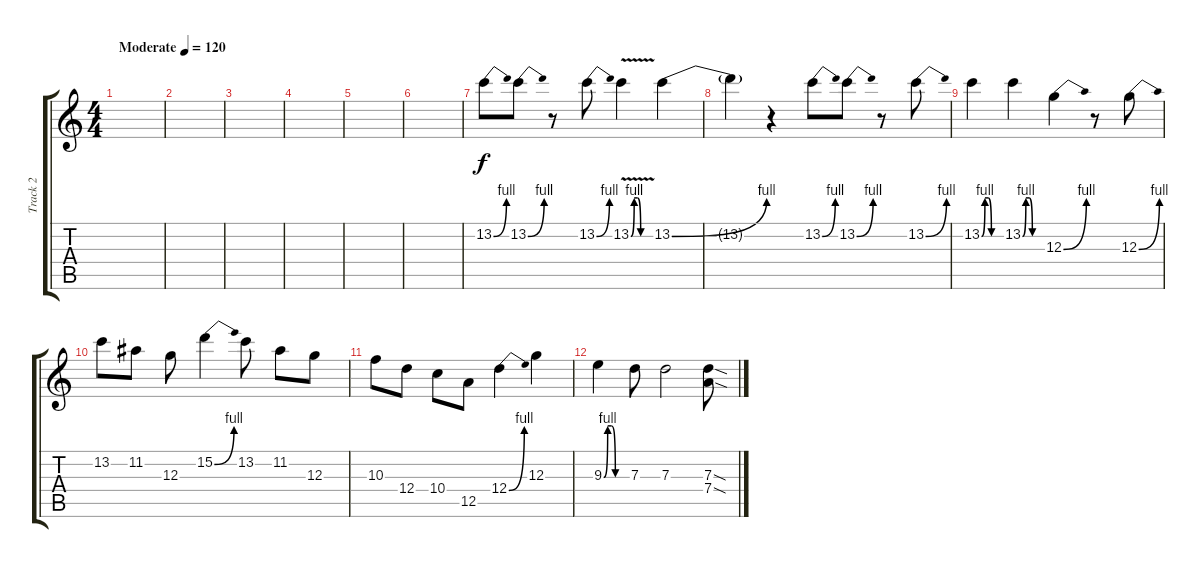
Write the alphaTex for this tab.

\track ("Track 2" "Track 2") {instrument distortionguitar}
\staff {score tabs}
\tuning (E4 B3 G3 D3 A2 E2) {hide}
\ts (4 4)
\tempo (120 "Moderate")
\clef g2
\ks c
|
|
|
|
|
|
13.2{be (bend 0 0 60 4)}.8 13.2{be (bend 0 0 60 4)}.8 r.8 13.2{be (bend 0 0 60 4)}.8 13.2{be (custom 0 0 10 4 20 4 30 0 60 0) v}.4 13.2{be (bend 0 0 60 4)}.4 |
13.2{t}.4 r.4 13.2{be (bend 0 0 60 4)}.8 13.2{be (bend 0 0 60 4)}.8 r.8 13.2{be (bend 0 0 60 4)}.8 |
13.2{be (custom 0 0 10 4 20 4 30 0 60 0)}.4 13.2{be (custom 0 0 10 4 20 4 30 0 60 0)}.4 12.3{be (bend 0 0 60 4)}.4 r.8 12.3{be (bend 0 0 60 4)}.8 |
13.2.8 11.2.8 12.3.8 15.2{be (bend 0 0 60 4)}.4 13.2.8 11.2.8 12.3.8 |
10.3.8 12.4.8 10.4.8 12.5.8 12.4{be (bend 0 0 60 4)}.4 12.3.4 |
9.3{be (custom 0 0 10 4 20 4 30 0 60 0)}.4 7.3.8 7.3.2 (7.3{sod} 7.4{sod}).8
